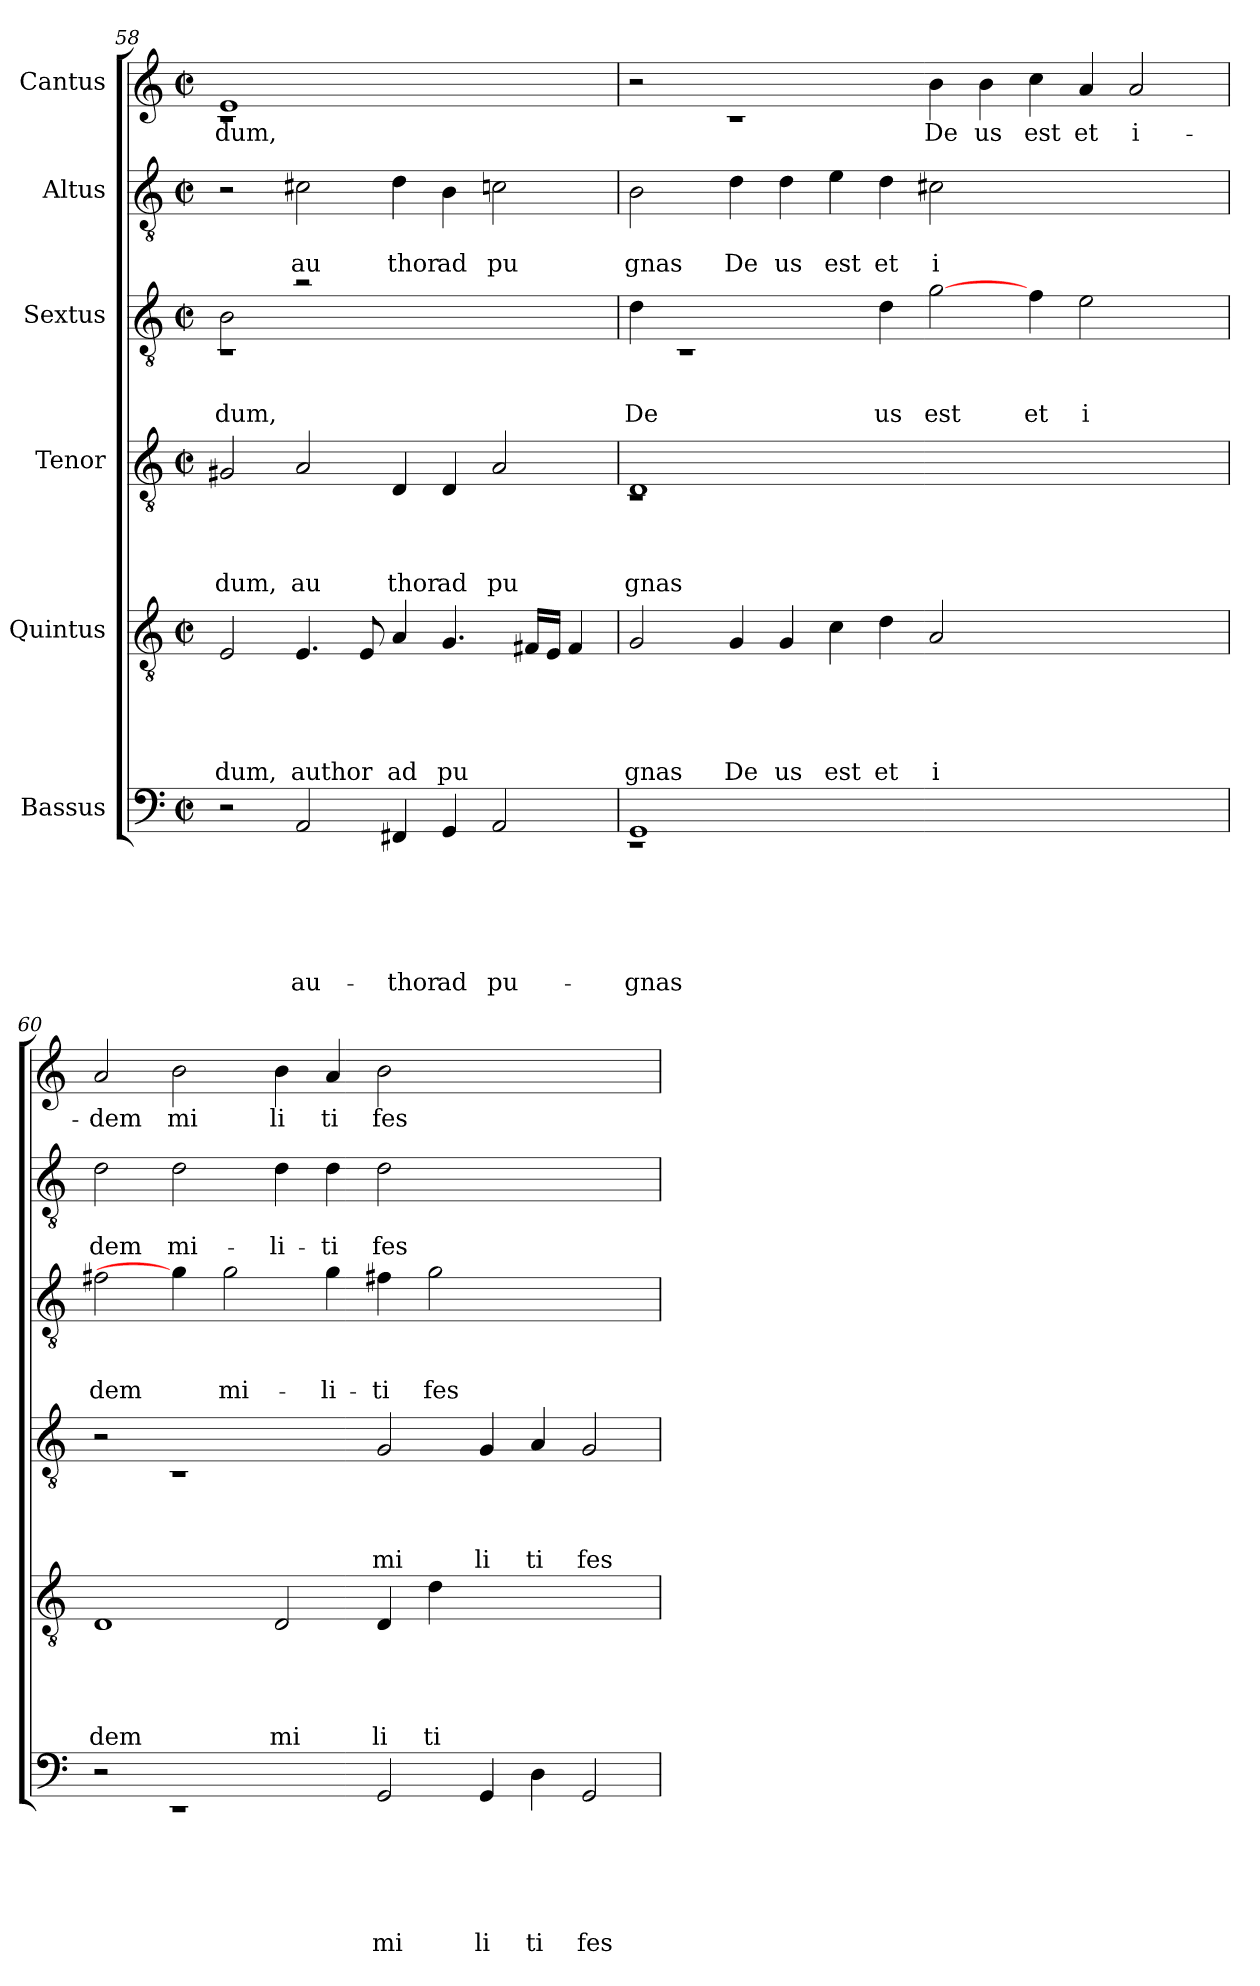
**kern	**text	**text	**text	**text	**text	**text	**kern	**text	**text	**text	**text	**text	**kern	**text	**text	**text	**text	**kern	**text	**text	**text	**kern	**text	**text	**kern	**text
*part6	*part6	*part6	*part6	*part6	*part6	*part6	*part5	*part5	*part5	*part5	*part5	*part5	*part4	*part4	*part4	*part4	*part4	*part3	*part3	*part3	*part3	*part2	*part2	*part2	*part1	*part1
*staff6	*staff6	*staff6	*staff6	*staff6	*staff6	*staff6	*staff5	*staff5	*staff5	*staff5	*staff5	*staff5	*staff4	*staff4	*staff4	*staff4	*staff4	*staff3	*staff3	*staff3	*staff3	*staff2	*staff2	*staff2	*staff1	*staff1
*I"Bassus	*	*	*	*	*	*	*I"Quintus	*	*	*	*	*	*I"Tenor	*	*	*	*	*I"Sextus	*	*	*	*I"Altus	*	*	*I"Cantus	*
*clefF4	*	*	*	*	*	*	*clefGv2	*	*	*	*	*	*clefGv2	*	*	*	*	*clefGv2	*	*	*	*clefGv2	*	*	*clefG2	*
*k[]	*	*	*	*	*	*	*k[]	*	*	*	*	*	*k[]	*	*	*	*	*k[]	*	*	*	*k[]	*	*	*k[]	*
*C:	*	*	*	*	*	*	*C:	*	*	*	*	*	*C:	*	*	*	*	*C:	*	*	*	*C:	*	*	*C:	*
*M2/2	*	*	*	*	*	*	*M2/2	*	*	*	*	*	*M2/2	*	*	*	*	*M2/2	*	*	*	*M2/2	*	*	*M2/2	*
*met(c|)	*	*	*	*	*	*	*met(c|)	*	*	*	*	*	*met(c|)	*	*	*	*	*met(c|)	*	*	*	*met(c|)	*	*	*met(c|)	*
=58	=58	=58	=58	=58	=58	=58	=58	=58	=58	=58	=58	=58	=58	=58	=58	=58	=58	=58	=58	=58	=58	=58	=58	=58	=58	=58
!	!	!	!	!	!	!	!	!	!	!	!	!LO:LY:b	!	!	!	!	!LO:LY:b	!	!	!	!LO:LY:b	!	!	!	!	!LO:LY:b
*	*	*	*	*	*	*	*	*	*	*	*	*	*	*	*	*	*	*^	*	*	*	*	*	*	*^	*
2r	.	.	.	.	.	.	2E/	.	.	.	.	dum,	2G#X/	.	.	.	dum,	2B\	1rC	.	.	dum,	2r	.	.	1e	1rc	-dum,
!	!	!	!	!	!	!LO:LY:b	!	!	!	!	!	!LO:LY:b	!	!	!	!	!LO:LY:b	!	!	!	!	!	!	!	!LO:LY:b	!	!	!
2AA/	.	.	.	.	.	au-	4.E/	.	.	.	.	author	2A/	.	.	.	au	2ra	.	.	.	.	2c#X\	.	au	.	.	.
.	.	.	.	.	.	.	8E/	.	.	.	.	.	.	.	.	.	.	.	.	.	.	.	.	.	.	.	.	.
!	!	!	!	!	!	!LO:LY:b	!	!	!	!	!	!LO:LY:b	!	!	!	!	!LO:LY:b	!	!	!	!	!	!	!	!LO:LY:b	!	!	!
4FF#X/	.	.	.	.	.	-thor	4A/	.	.	.	.	ad	4D/	.	.	.	thor	1ryy	1ryy	.	.	.	4d\	.	thor	1ryy	1ryy	.
!	!	!	!	!	!	!LO:LY:b	!	!	!	!	!	!LO:LY:b	!	!	!	!	!LO:LY:b	!	!	!	!	!	!	!	!LO:LY:b	!	!	!
4GG/	.	.	.	.	.	ad	4.G/	.	.	.	.	pu	4D/	.	.	.	ad	.	.	.	.	.	4B\	.	ad	.	.	.
!	!	!	!	!	!	!LO:LY:b	!	!	!	!	!	!	!	!	!	!	!LO:LY:b	!	!	!	!	!	!	!	!LO:LY:b	!	!	!
2AA/	.	.	.	.	.	pu-	.	.	.	.	.	.	2A/	.	.	.	pu	.	.	.	.	.	2cn\	.	pu	.	.	.
.	.	.	.	.	.	.	16F#/LL	.	.	.	.	.	.	.	.	.	.	.	.	.	.	.	.	.	.	.	.	.
.	.	.	.	.	.	.	16E/JJ	.	.	.	.	.	.	.	.	.	.	.	.	.	.	.	.	.	.	.	.	.
.	.	.	.	.	.	.	4F#/	.	.	.	.	.	.	.	.	.	.	.	.	.	.	.	.	.	.	.	.	.
*	*	*	*	*	*	*	*	*	*	*	*	*	*	*	*	*	*	*v	*v	*	*	*	*	*	*	*v	*v	*
=59	=59	=59	=59	=59	=59	=59	=59	=59	=59	=59	=59	=59	=59	=59	=59	=59	=59	=59	=59	=59	=59	=59	=59	=59	=59	=59
!	!	!	!	!	!	!LO:LY:b	!	!	!	!	!	!LO:LY:b	!	!	!	!	!LO:LY:b	!	!	!	!LO:LY:b	!	!	!LO:LY:b	!	!
*^	*	*	*	*	*	*	*	*	*	*	*	*	*^	*	*	*	*	*	*	*	*	*	*	*	*	*
1GG	1rEE	.	.	.	.	.	-gnas	2G/	.	.	.	.	gnas	1D	1rC	.	.	.	gnas	4d\	.	.	De	2B\	.	gnas	2r	.
.	.	.	.	.	.	.	.	.	.	.	.	.	.	.	.	.	.	.	.	1rC	.	.	.	.	.	.	.	.
!	!	!	!	!	!	!	!	!	!	!	!	!	!LO:LY:b	!	!	!	!	!	!	!	!	!	!	!	!	!LO:LY:b	!	!
.	.	.	.	.	.	.	.	4G/	.	.	.	.	De	.	.	.	.	.	.	.	.	.	.	4d\	.	De	1rc	.
!	!	!	!	!	!	!	!	!	!	!	!	!	!LO:LY:b	!	!	!	!	!	!	!	!	!	!	!	!	!LO:LY:b	!	!
.	.	.	.	.	.	.	.	4G/	.	.	.	.	us	.	.	.	.	.	.	.	.	.	.	4d\	.	us	.	.
!	!	!	!	!	!	!	!	!	!	!	!	!	!LO:LY:b	!	!	!	!	!	!	!	!	!	!	!	!	!LO:LY:b	!	!
0ryy	0ryy	.	.	.	.	.	.	4c\	.	.	.	.	est	0ryy	0ryy	.	.	.	.	.	.	.	.	4e\	.	est	.	.
!	!	!	!	!	!	!	!	!	!	!	!	!	!LO:LY:b	!	!	!	!	!	!	!	!	!	!LO:LY:b	!	!	!LO:LY:b	!	!
.	.	.	.	.	.	.	.	4d\	.	.	.	.	et	.	.	.	.	.	.	4d\	.	.	us	4d\	.	et	.	.
!	!	!	!	!	!	!	!	!	!	!	!	!	!LO:LY:b	!	!	!	!	!	!	!	!	!	!LO:LY:b	!	!	!LO:LY:b	!	!LO:LY:b
.	.	.	.	.	.	.	.	2A/	.	.	.	.	i	.	.	.	.	.	.	[2g\	.	.	est	2c#X\	.	i	4b\	De
!	!	!	!	!	!	!	!	!	!	!	!	!	!	!	!	!	!	!	!	!	!	!	!	!	!	!	!	!LO:LY:b
.	.	.	.	.	.	.	.	.	.	.	.	.	.	.	.	.	.	.	.	.	.	.	.	.	.	.	4b\	us
!	!	!	!	!	!	!	!	!	!	!	!	!	!	!	!	!	!	!	!	!	!	!	!LO:LY:b	!	!	!	!	!LO:LY:b
.	.	.	.	.	.	.	.	1ryy	.	.	.	.	.	.	.	.	.	.	.	4f\	.	.	et	1ryy	.	.	4cc\	est
!	!	!	!	!	!	!	!	!	!	!	!	!	!	!	!	!	!	!	!	!	!	!	!LO:LY:b	!	!	!	!	!LO:LY:b
.	.	.	.	.	.	.	.	.	.	.	.	.	.	.	.	.	.	.	.	2e\	.	.	i	.	.	.	4a/	et
!	!	!	!	!	!	!	!	!	!	!	!	!	!	!	!	!	!	!	!	!	!	!	!	!	!	!	!	!LO:LY:b
.	.	.	.	.	.	.	.	.	.	.	.	.	.	.	.	.	.	.	.	.	.	.	.	.	.	.	2a/	i-
.	.	.	.	.	.	.	.	.	.	.	.	.	.	.	.	.	.	.	.	4ryy	.	.	.	.	.	.	.	.
*v	*v	*	*	*	*	*	*	*	*	*	*	*	*	*v	*v	*	*	*	*	*	*	*	*	*	*	*	*	*
!!LO:LB:g=z
=60	=60	=60	=60	=60	=60	=60	=60	=60	=60	=60	=60	=60	=60	=60	=60	=60	=60	=60	=60	=60	=60	=60	=60	=60	=60	=60
!	!	!	!	!	!	!	!	!	!	!	!	!LO:LY:b	!	!	!	!	!	!	!	!	!LO:LY:b	!	!	!LO:LY:b	!	!LO:LY:b
2r	.	.	.	.	.	.	1D	.	.	.	.	dem	2r	.	.	.	.	2f#X\	.	.	dem	2d\	.	dem	2a/	-dem
!	!	!	!	!	!	!	!	!	!	!	!	!	!	!	!	!	!	!	!	!	!	!	!	!LO:LY:b	!	!LO:LY:b
1rEE	.	.	.	.	.	.	.	.	.	.	.	.	1rC	.	.	.	.	4g\]	.	.	.	2d\	.	mi-	2b\	mi
!	!	!	!	!	!	!	!	!	!	!	!	!	!	!	!	!	!	!	!	!	!LO:LY:b	!	!	!	!	!
.	.	.	.	.	.	.	.	.	.	.	.	.	.	.	.	.	.	2g\	.	.	mi-	.	.	.	.	.
!	!	!	!	!	!	!	!	!	!	!	!	!LO:LY:b	!	!	!	!	!	!	!	!	!	!	!	!LO:LY:b	!	!LO:LY:b
.	.	.	.	.	.	.	2D/	.	.	.	.	mi	.	.	.	.	.	.	.	.	.	4d\	.	-li-	4b\	li
!	!	!	!	!	!	!	!	!	!	!	!	!	!	!	!	!	!	!	!	!	!LO:LY:b	!	!	!LO:LY:b	!	!LO:LY:b
.	.	.	.	.	.	.	.	.	.	.	.	.	.	.	.	.	.	4g\	.	.	-li-	4d\	.	-ti	4a/	ti
!	!	!	!	!	!	!LO:LY:b	!	!	!	!	!	!LO:LY:b	!	!	!	!	!LO:LY:b	!	!	!	!LO:LY:b	!	!	!LO:LY:b	!	!LO:LY:b
2GG/	.	.	.	.	.	mi	4D/	.	.	.	.	li	2G/	.	.	.	mi	4f#X\	.	.	-ti	2d\	.	fes-	2b\	fes
!	!	!	!	!	!	!	!	!	!	!	!	!LO:LY:b	!	!	!	!	!	!	!	!	!LO:LY:b	!	!	!	!	!
.	.	.	.	.	.	.	4d\	.	.	.	.	ti	.	.	.	.	.	2g\	.	.	fes-	.	.	.	.	.
!	!	!	!	!	!	!LO:LY:b	!	!	!	!	!	!	!	!	!	!	!LO:LY:b	!	!	!	!	!	!	!	!	!
4GG/	.	.	.	.	.	li	1ryy	.	.	.	.	.	4G/	.	.	.	li	.	.	.	.	1ryy	.	.	1ryy	.
!	!	!	!	!	!	!LO:LY:b	!	!	!	!	!	!	!	!	!	!	!LO:LY:b	!	!	!	!	!	!	!	!	!
4D\	.	.	.	.	.	ti	.	.	.	.	.	.	4A/	.	.	.	ti	2.ryy	.	.	.	.	.	.	.	.
!	!	!	!	!	!	!LO:LY:b	!	!	!	!	!	!	!	!	!	!	!LO:LY:b	!	!	!	!	!	!	!	!	!
2GG/	.	.	.	.	.	fes	.	.	.	.	.	.	2G/	.	.	.	fes	.	.	.	.	.	.	.	.	.
=	=	=	=	=	=	=	=	=	=	=	=	=	=	=	=	=	=	=	=	=	=	=	=	=	=	=
*-	*-	*-	*-	*-	*-	*-	*-	*-	*-	*-	*-	*-	*-	*-	*-	*-	*-	*-	*-	*-	*-	*-	*-	*-	*-	*-
